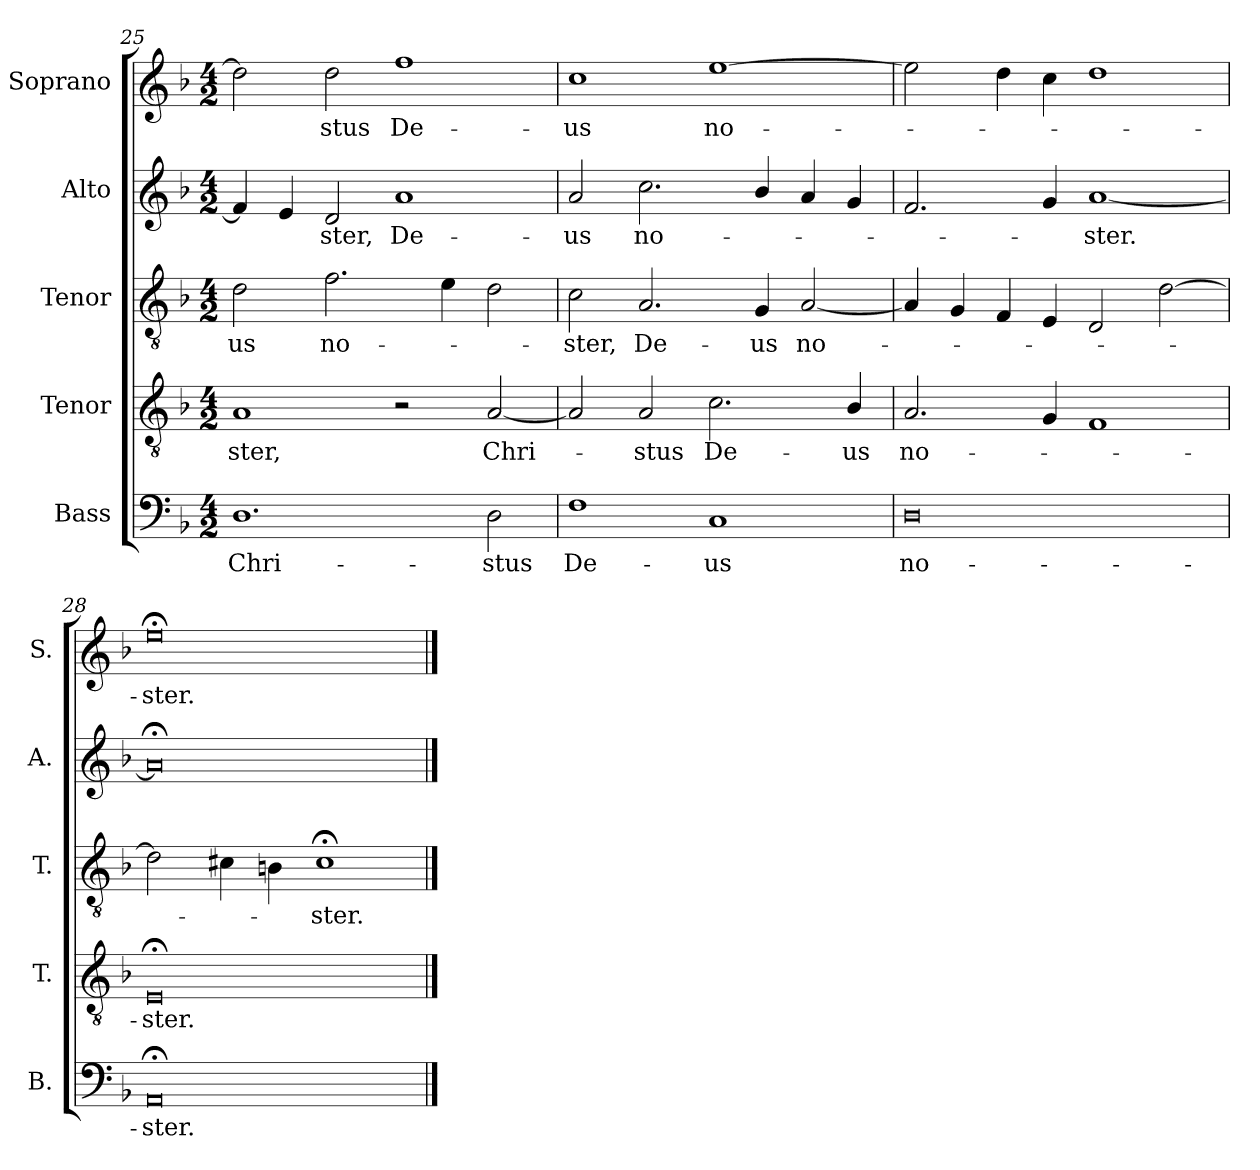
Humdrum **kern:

**kern	**text	**kern	**text	**kern	**text	**kern	**text	**kern	**text
*part5	*part5	*part4	*part4	*part3	*part3	*part2	*part2	*part1	*part1
*staff5	*staff5	*staff4	*staff4	*staff3	*staff3	*staff2	*staff2	*staff1	*staff1
*I"Bass	*	*I"Tenor	*	*I"Tenor	*	*I"Alto	*	*I"Soprano	*
*I'B.	*	*I'T.	*	*I'T.	*	*I'A.	*	*I'S.	*
!!LO:PB:g=z
*clefF4	*	*clefGv2	*	*clefGv2	*	*clefG2	*	*clefG2	*
*	*	*ITrd7c12	*	*ITrd7c12	*	*	*	*	*
*k[b-]	*	*k[b-]	*	*k[b-]	*	*k[b-]	*	*k[b-]	*
*F:	*	*F:	*	*F:	*	*F:	*	*F:	*
*M4/2	*	*M4/2	*	*M4/2	*	*M4/2	*	*M4/2	*
=25	=25	=25	=25	=25	=25	=25	=25	=25	=25
!	!LO:LY:b:color=#000000	!	!	!	!	!	!	!	!
!	!	!	!LO:LY:b:color=#000000	!	!	!	!	!	!
!	!	!	!	!	!LO:LY:b:color=#000000	!	!	!	!
1.Di	Chri-	1AAi	-ster,	2Di\	-us	4fi/]	.	2ddi\]	.
.	.	.	.	.	.	4ei/	.	.	.
!	!	!	!	!	!LO:LY:b:color=#000000	!	!	!	!
!	!	!	!	!	!	!	!LO:LY:b:color=#000000	!	!
!	!	!	!	!	!	!	!	!	!LO:LY:b:color=#000000
.	.	.	.	2.Fi\	no-	2di/	-ster,	2ddi\	-stus
!	!	!	!	!	!	!	!LO:LY:b:color=#000000	!	!
!	!	!	!	!	!	!	!	!	!LO:LY:b:color=#000000
.	.	2r	.	.	.	1ai	De-	1ffi	De-
.	.	.	.	4Ei\	.	.	.	.	.
!	!LO:LY:b:color=#000000	!	!	!	!	!	!	!	!
!	!	!	!LO:LY:b:color=#000000	!	!	!	!	!	!
2Di\	-stus	[2AAi/	Chri-	2Di\	.	.	.	.	.
=26	=26	=26	=26	=26	=26	=26	=26	=26	=26
!	!LO:LY:b:color=#000000	!	!	!	!	!	!	!	!
!	!	!	!	!	!LO:LY:b:color=#000000	!	!	!	!
!	!	!	!	!	!	!	!LO:LY:b:color=#000000	!	!
!	!	!	!	!	!	!	!	!	!LO:LY:b:color=#000000
1Fi	De-	2AAi/]	.	2Ci\	-ster,	2ai/	-us	1cci	-us
!	!	!	!LO:LY:b:color=#000000	!	!	!	!	!	!
!	!	!	!	!	!LO:LY:b:color=#000000	!	!	!	!
!	!	!	!	!	!	!	!LO:LY:b:color=#000000	!	!
.	.	2AAi/	-stus	2.AAi/	De-	2.cci\	no-	.	.
!	!LO:LY:b:color=#000000	!	!	!	!	!	!	!	!
!	!	!	!LO:LY:b:color=#000000	!	!	!	!	!	!
!	!	!	!	!	!	!	!	!	!LO:LY:b:color=#000000
1Ci	-us	2.Ci\	De-	.	.	.	.	[1eei	no-
!	!	!	!	!	!LO:LY:b:color=#000000	!	!	!	!
.	.	.	.	4GGi/	-us	4b-i/	.	.	.
!	!	!	!	!	!LO:LY:b:color=#000000	!	!	!	!
.	.	.	.	[2AAi/	no-	4ai/	.	.	.
!	!	!	!LO:LY:b:color=#000000	!	!	!	!	!	!
.	.	4BB-i/	-us	.	.	4gi/	.	.	.
=27	=27	=27	=27	=27	=27	=27	=27	=27	=27
!	!LO:LY:b:color=#000000	!	!	!	!	!	!	!	!
!	!	!	!LO:LY:b:color=#000000	!	!	!	!	!	!
0Di	no-	2.AAi/	no-	4AAi/]	.	2.fi/	.	2eei\]	.
.	.	.	.	4GGi/	.	.	.	.	.
.	.	.	.	4FFi/	.	.	.	4ddi\	.
.	.	4GGi/	.	4EEi/	.	4gi/	.	4cci\	.
!	!	!	!	!	!	!	!LO:LY:b:color=#000000	!	!
.	.	1FFi	.	2DDi/	.	[1ai	-ster.	1ddi	.
.	.	.	.	[2Di\	.	.	.	.	.
=28	=28	=28	=28	=28	=28	=28	=28	=28	=28
!	!LO:LY:b:color=#000000	!	!	!	!	!	!	!	!
!	!	!	!LO:LY:b:color=#000000	!	!	!	!	!	!
!	!	!	!	!	!	!	!	!	!LO:LY:b:color=#000000
0AA;i	-ster.	0EE;i	-ster.	2Di\]	.	0a;i]	.	0ee;i	-ster.
.	.	.	.	4C#Xi\	.	.	.	.	.
.	.	.	.	4BBni\	.	.	.	.	.
!	!	!	!	!	!LO:LY:b:color=#000000	!	!	!	!
.	.	.	.	1C#;i	-ster.	.	.	.	.
==	==	==	==	==	==	==	==	==	==
*-	*-	*-	*-	*-	*-	*-	*-	*-	*-
